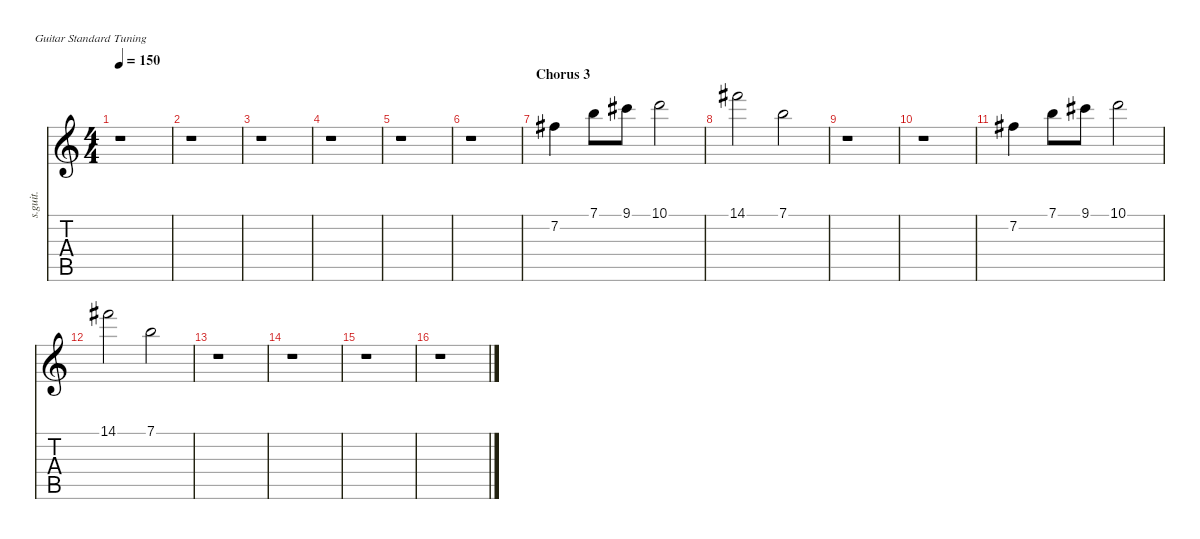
\defaultSystemsLayout 4
\hideDynamics
\bracketExtendMode nobrackets
\track ("Synth Voice" "s.guit.") {instrument synthvoice}
\staff {score tabs}
\tuning (E4 B3 G3 D3 A2 E2)
\displaytranspose 12
\ts (4 4)
\tempo 150
\clef g2
\ks c
r.1{dy f} |
r.1 |
r.1 |
r.1 |
r.1 |
r.1 |
\section ("" "Chorus 3")
7.2{acc #}.4{lyrics (0 "") lyrics (1 "") lyrics (2 "") lyrics (3 "") lyrics (4 "")} 7.1.8{lyrics (0 "") lyrics (1 "") lyrics (2 "") lyrics (3 "") lyrics (4 "")} 9.1{acc #}.8{lyrics (0 "") lyrics (1 "") lyrics (2 "") lyrics (3 "") lyrics (4 "")} 10.1.2{lyrics (0 "") lyrics (1 "") lyrics (2 "") lyrics (3 "") lyrics (4 "")} |
14.1{acc #}.2{lyrics (0 "") lyrics (1 "") lyrics (2 "") lyrics (3 "") lyrics (4 "")} 7.1.2{lyrics (0 "") lyrics (1 "") lyrics (2 "") lyrics (3 "") lyrics (4 "")} |
r.1 |
r.1 |
7.2{acc #}.4{lyrics (0 "") lyrics (1 "") lyrics (2 "") lyrics (3 "") lyrics (4 "")} 7.1.8{lyrics (0 "") lyrics (1 "") lyrics (2 "") lyrics (3 "") lyrics (4 "")} 9.1{acc #}.8{lyrics (0 "") lyrics (1 "") lyrics (2 "") lyrics (3 "") lyrics (4 "")} 10.1.2{lyrics (0 "") lyrics (1 "") lyrics (2 "") lyrics (3 "") lyrics (4 "")} |
14.1{acc #}.2{lyrics (0 "") lyrics (1 "") lyrics (2 "") lyrics (3 "") lyrics (4 "")} 7.1.2{lyrics (0 "") lyrics (1 "") lyrics (2 "") lyrics (3 "") lyrics (4 "")} |
r.1 |
r.1 |
r.1 |
r.1
